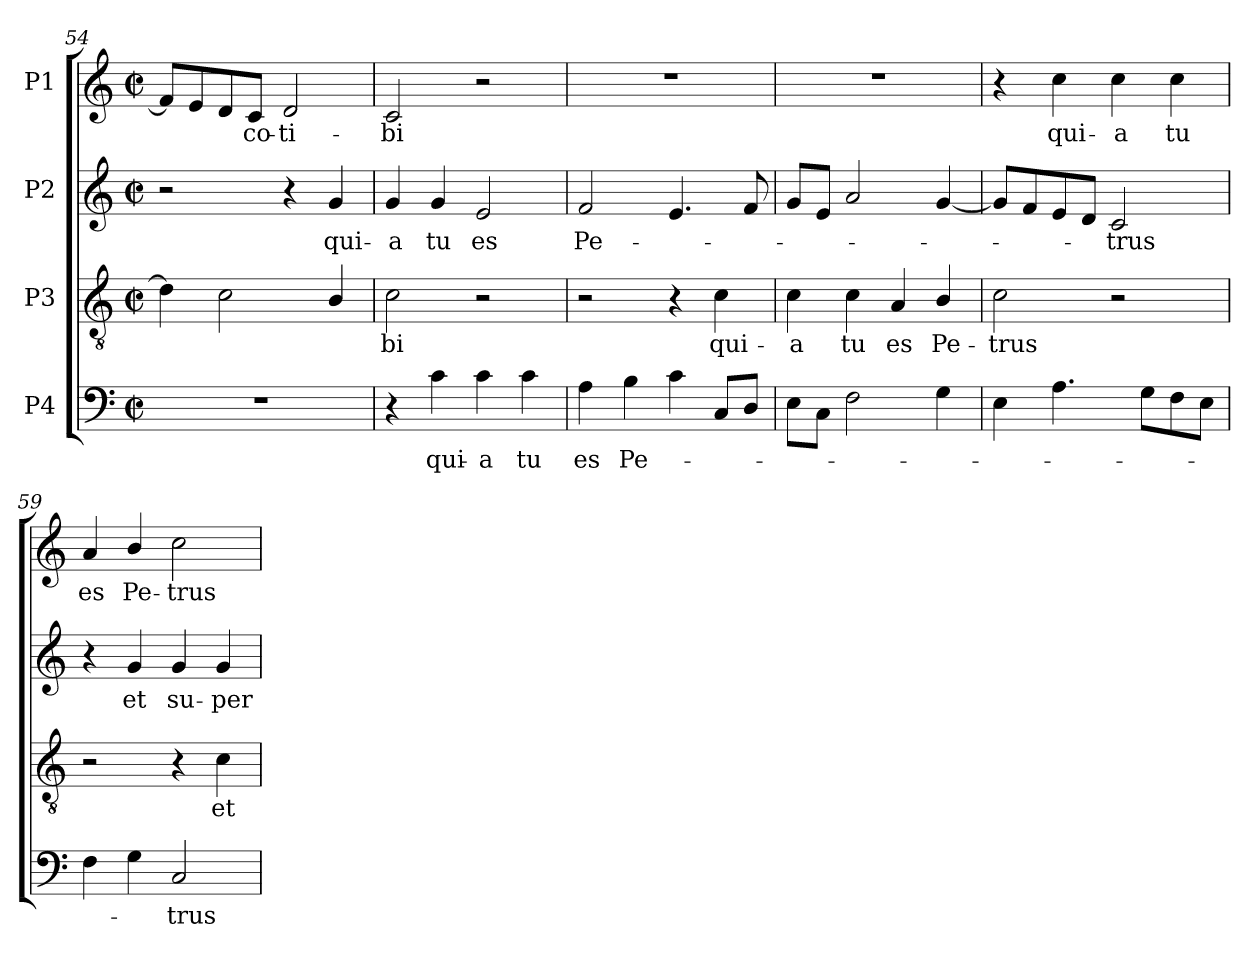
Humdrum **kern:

**kern	**text	**kern	**text	**kern	**text	**kern	**text
*part4	*part4	*part3	*part3	*part2	*part2	*part1	*part1
*staff4	*staff4	*staff3	*staff3	*staff2	*staff2	*staff1	*staff1
*I"P4	*	*I"P3	*	*I"P2	*	*I"P1	*
*clefF4	*	*clefGv2	*	*clefG2	*	*clefG2	*
*	*	*ITrd7c12	*	*	*	*	*
*k[]	*	*k[]	*	*k[]	*	*k[]	*
*C:	*	*C:	*	*C:	*	*C:	*
*M2/2	*	*M2/2	*	*M2/2	*	*M2/2	*
*met(c|)	*	*met(c|)	*	*met(c|)	*	*met(c|)	*
=54	=54	=54	=54	=54	=54	=54	=54
1r	.	4Di\]	.	2r	.	8fi/L]	.
.	.	.	.	.	.	8ei/	.
.	.	2Ci\	.	.	.	8di/	.
!	!	!	!	!	!	!	!LO:LY:b:color=#000000
.	.	.	.	.	.	8ci/J	-co-
!	!	!	!	!	!	!	!LO:LY:b:color=#000000
.	.	.	.	4r	.	2di/	-ti-
!	!	!	!	!	!LO:LY:b:color=#000000	!	!
.	.	4BBi/	.	4gi/	qui-	.	.
!!LO:LB:g=z
=55	=55	=55	=55	=55	=55	=55	=55
!	!	!	!LO:LY:b:color=#000000	!	!	!	!
!	!	!	!	!	!LO:LY:b:color=#000000	!	!
!	!	!	!	!	!	!	!LO:LY:b:color=#000000
4r	.	2Ci\	-bi	4gi/	-a	2ci/	-bi
!	!LO:LY:b:color=#000000	!	!	!	!	!	!
!	!	!	!	!	!LO:LY:b:color=#000000	!	!
4ci\	qui-	.	.	4gi/	tu	.	.
!	!LO:LY:b:color=#000000	!	!	!	!	!	!
!	!	!	!	!	!LO:LY:b:color=#000000	!	!
4ci\	-a	2r	.	2ei/	es	2r	.
!	!LO:LY:b:color=#000000	!	!	!	!	!	!
4ci\	tu	.	.	.	.	.	.
=56	=56	=56	=56	=56	=56	=56	=56
!	!LO:LY:b:color=#000000	!	!	!	!	!	!
!	!	!	!	!	!LO:LY:b:color=#000000	!	!
4Ai\	es	2r	.	2fi/	Pe-	1r	.
!	!LO:LY:b:color=#000000	!	!	!	!	!	!
4Bi\	Pe-	.	.	.	.	.	.
4ci\	.	4r	.	4.ei/	.	.	.
!	!	!	!LO:LY:b:color=#000000	!	!	!	!
8Ci/L	.	4Ci\	qui-	.	.	.	.
8Di/J	.	.	.	8fi/	.	.	.
=57	=57	=57	=57	=57	=57	=57	=57
!	!	!	!LO:LY:b:color=#000000	!	!	!	!
8Ei\L	.	4Ci\	-a	8gi/L	.	1r	.
8Ci\J	.	.	.	8ei/J	.	.	.
!	!	!	!LO:LY:b:color=#000000	!	!	!	!
2Fi\	.	4Ci\	tu	2ai/	.	.	.
!	!	!	!LO:LY:b:color=#000000	!	!	!	!
.	.	4AAi/	es	.	.	.	.
!	!	!	!LO:LY:b:color=#000000	!	!	!	!
4Gi\	.	4BBi/	Pe-	[4gi/	.	.	.
=58	=58	=58	=58	=58	=58	=58	=58
!	!	!	!LO:LY:b:color=#000000	!	!	!	!
4Ei\	.	2Ci\	-trus	8gi/L]	.	4r	.
.	.	.	.	8fi/	.	.	.
!	!	!	!	!	!	!	!LO:LY:b:color=#000000
4.Ai\	.	.	.	8ei/	.	4cci\	qui-
.	.	.	.	8di/J	.	.	.
!	!	!	!	!	!LO:LY:b:color=#000000	!	!
!	!	!	!	!	!	!	!LO:LY:b:color=#000000
.	.	2r	.	2ci/	-trus	4cci\	-a
8Gi\L	.	.	.	.	.	.	.
!	!	!	!	!	!	!	!LO:LY:b:color=#000000
8Fi\	.	.	.	.	.	4cci\	tu
8Ei\J	.	.	.	.	.	.	.
!!LO:PB:g=z
=59	=59	=59	=59	=59	=59	=59	=59
!	!	!	!	!	!	!	!LO:LY:b:color=#000000
4Fi\	.	2r	.	4r	.	4ai/	es
!	!	!	!	!	!LO:LY:b:color=#000000	!	!
!	!	!	!	!	!	!	!LO:LY:b:color=#000000
4Gi\	.	.	.	4gi/	et	4bi/	Pe-
!	!LO:LY:b:color=#000000	!	!	!	!	!	!
!	!	!	!	!	!LO:LY:b:color=#000000	!	!
!	!	!	!	!	!	!	!LO:LY:b:color=#000000
2Ci/	-trus	4r	.	4gi/	su-	2cci\	-trus
!	!	!	!LO:LY:b:color=#000000	!	!	!	!
!	!	!	!	!	!LO:LY:b:color=#000000	!	!
.	.	4Ci\	et	4gi/	-per	.	.
=	=	=	=	=	=	=	=
*-	*-	*-	*-	*-	*-	*-	*-
